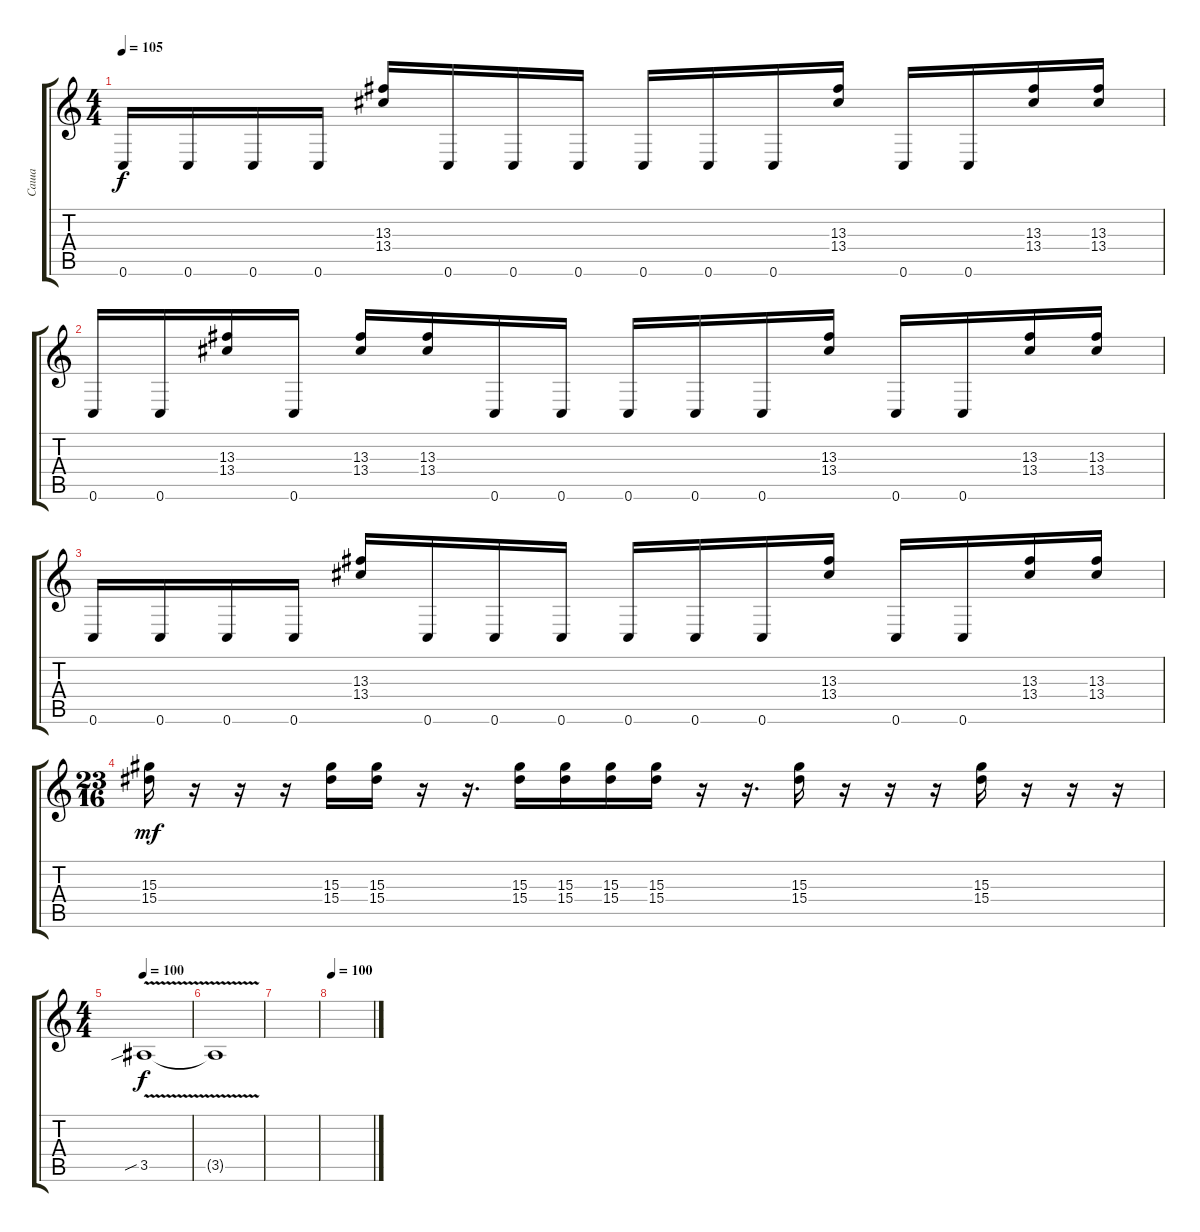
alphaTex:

\track ("Саша" "Саша") {instrument distortionguitar}
\staff {score tabs}
\tuning (D4 A3 F3 C3 G2 C2) {hide}
\ts (4 4)
\tempo 105
\clef g2
\ks c
0.6.16{dy f} 0.6.16 0.6.16 0.6.16 (13.3 13.4).16 0.6.16 0.6.16 0.6.16 0.6.16 0.6.16 0.6.16 (13.3 13.4).16 0.6.16 0.6.16 (13.3 13.4).16 (13.3 13.4).16 |
0.6.16 0.6.16 (13.3 13.4).16 0.6.16 (13.3 13.4).16 (13.3 13.4).16 0.6.16 0.6.16 0.6.16 0.6.16 0.6.16 (13.3 13.4).16 0.6.16 0.6.16 (13.3 13.4).16 (13.3 13.4).16 |
0.6.16 0.6.16 0.6.16 0.6.16 (13.3 13.4).16 0.6.16 0.6.16 0.6.16 0.6.16 0.6.16 0.6.16 (13.3 13.4).16 0.6.16 0.6.16 (13.3 13.4).16 (13.3 13.4).16 |
\ts (23 16)
(15.3 15.4).16{dy mf} r.16 r.16 r.16 (15.3 15.4).16 (15.3 15.4).16 r.16 r.16{d} (15.3 15.4).16 (15.3 15.4).16 (15.3 15.4).16 (15.3 15.4).16 r.16 r.16{d} (15.3 15.4).16 r.16 r.16 r.16 (15.3 15.4).16 r.16 r.16 r.16 |
\ts (4 4)
\tempo 100
3.5{v sib}.1{dy f} |
3.5{t}.1 |
|
\tempo 100
